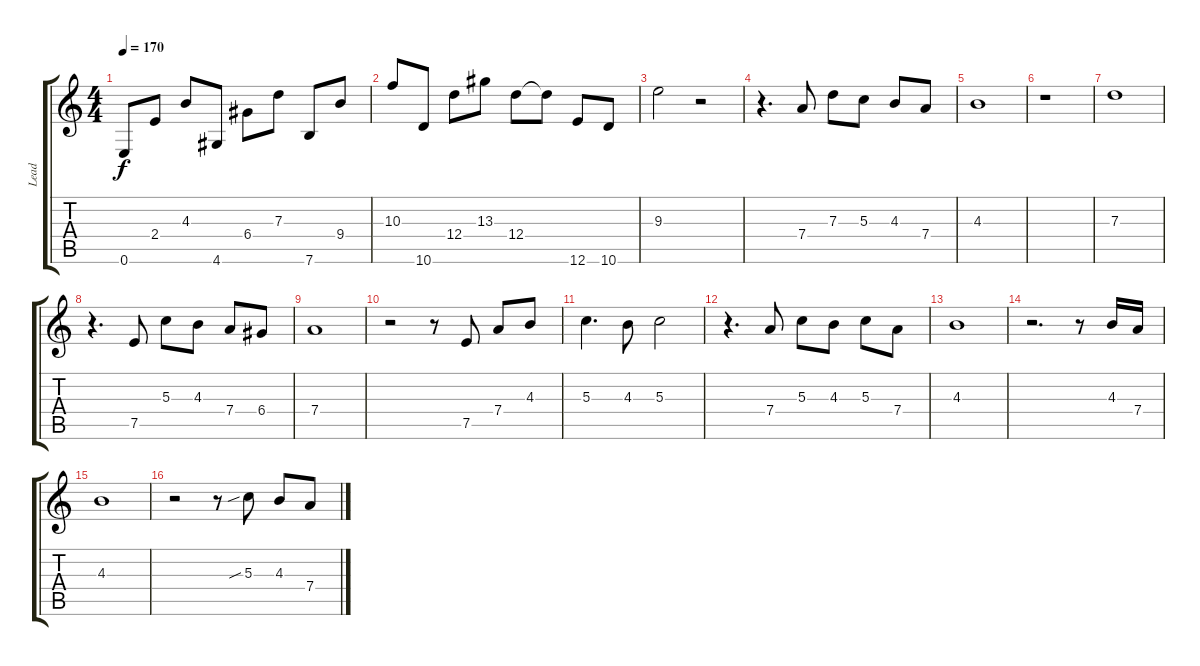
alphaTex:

\track ("Lead" "Lead") {instrument acousticguitarsteel}
\staff {score tabs}
\tuning (E4 B3 G3 D3 A2 E2) {hide}
\ts (4 4)
\tempo 170
\clef g2
\ks aminor
0.6.8{dy f} 2.4.8 4.3.8 4.6.8 6.4.8 7.3.8 7.6.8 9.4.8 |
10.3.8 10.6.8 12.4.8 13.3.8 12.4.8 12.4{t}.8 12.6.8 10.6.8 |
9.3.2 r.2 |
r.4{d} 7.4.8 7.3.8 5.3.8 4.3.8 7.4.8 |
4.3.1 |
r.1 |
7.3.1 |
r.4{d} 7.5.8 5.3.8 4.3.8 7.4.8 6.4.8 |
7.4.1 |
r.2 r.8 7.5.8 7.4.8 4.3.8 |
5.3.4{d} 4.3.8 5.3.2 |
r.4{d} 7.4.8 5.3.8 4.3.8 5.3.8 7.4.8 |
4.3.1 |
r.2{d} r.8 4.3.16 7.4.16 |
4.3.1 |
r.2 r.8 5.3{sib}.8 4.3.8 7.4.8
